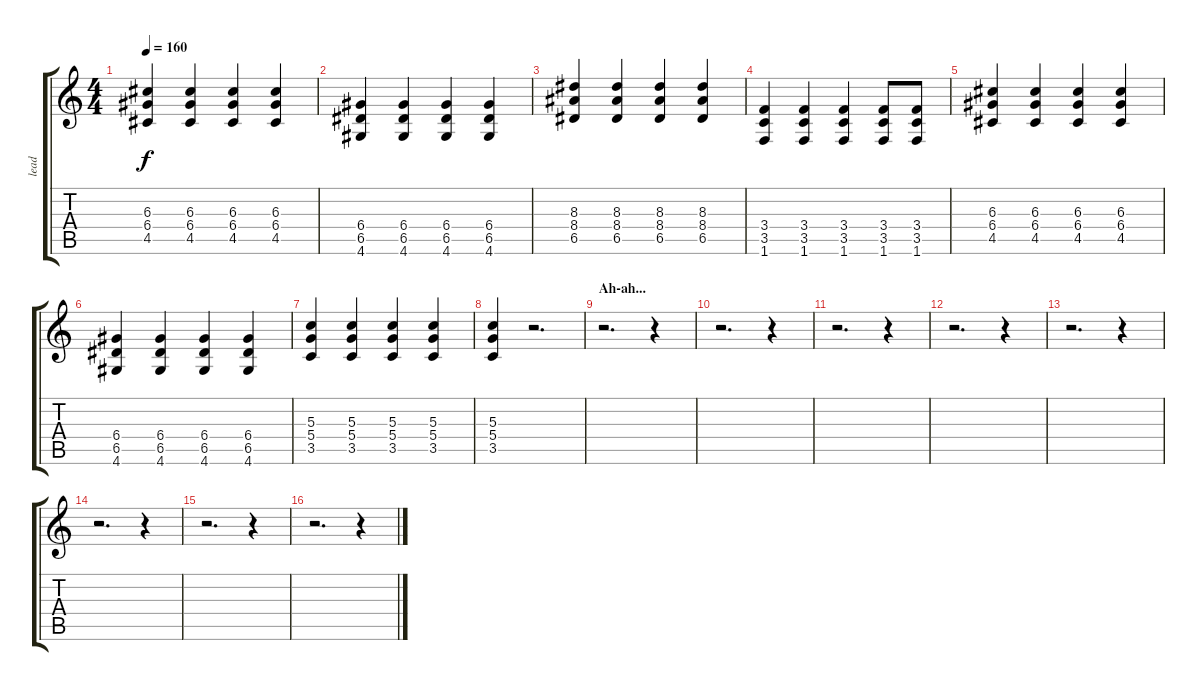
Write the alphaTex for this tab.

\track ("lead" "lead") {instrument overdrivenguitar}
\staff {score tabs}
\tuning (E4 B3 G3 D3 A2 E2) {hide}
\ts (4 4)
\tempo 160
\clef g2
\ks c
(6.3 6.4 4.5).4{dy f} (6.3 6.4 4.5).4 (6.3 6.4 4.5).4 (6.3 6.4 4.5).4 |
(6.4 6.5 4.6).4 (6.4 6.5 4.6).4 (6.4 6.5 4.6).4 (6.4 6.5 4.6).4 |
(8.3 8.4 6.5).4 (8.3 8.4 6.5).4 (8.3 8.4 6.5).4 (8.3 8.4 6.5).4 |
(3.4 3.5 1.6).4 (3.4 3.5 1.6).4 (3.4 3.5 1.6).4 (3.4 3.5 1.6).8 (3.4 3.5 1.6).8 |
(6.3 6.4 4.5).4 (6.3 6.4 4.5).4 (6.3 6.4 4.5).4 (6.3 6.4 4.5).4 |
(6.4 6.5 4.6).4 (6.4 6.5 4.6).4 (6.4 6.5 4.6).4 (6.4 6.5 4.6).4 |
(5.3 5.4 3.5).4 (5.3 5.4 3.5).4 (5.3 5.4 3.5).4 (5.3 5.4 3.5).4 |
(5.3 5.4 3.5).4 r.2{d} |
\section ("" "Ah-ah...")
r.2{d} r.4 |
r.2{d} r.4 |
r.2{d} r.4 |
r.2{d} r.4 |
r.2{d} r.4 |
r.2{d} r.4 |
r.2{d} r.4 |
r.2{d} r.4
